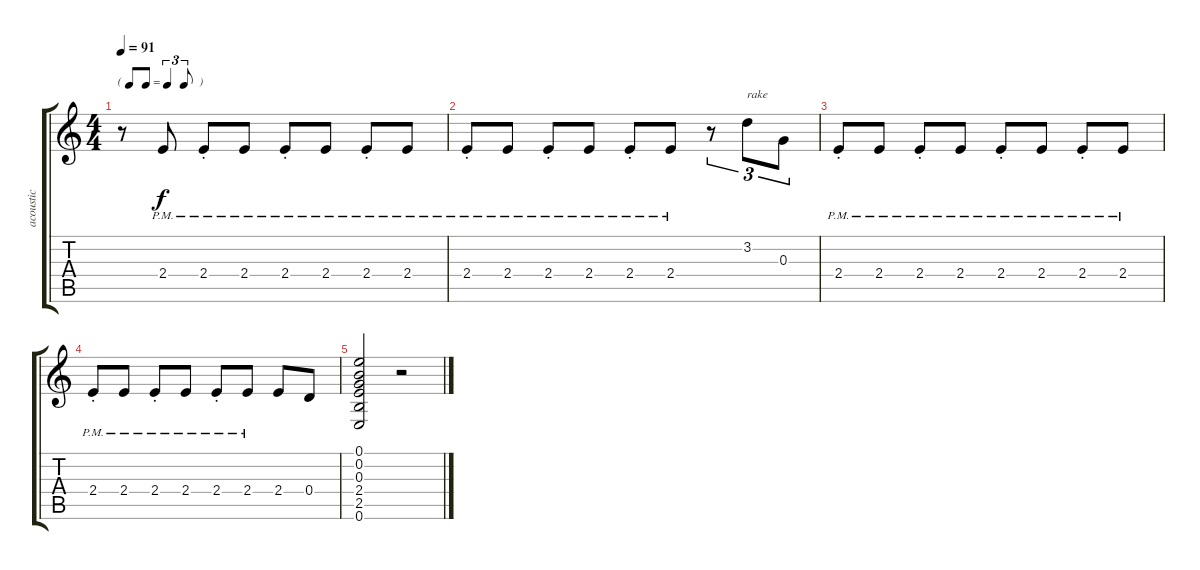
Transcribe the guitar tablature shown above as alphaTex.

\track ("acoustic" "acoustic") {instrument acousticguitarsteel}
\staff {score tabs}
\tuning (E4 B3 G3 D3 A2 E2) {hide}
\ts (4 4)
\tf triplet8th
\tempo 91
\clef g2
\ks c
r.8{dy f} 2.4{pm}.8 2.4{pm st}.8 2.4{pm}.8 2.4{pm st}.8 2.4{pm}.8 2.4{pm st}.8 2.4{pm}.8 |
2.4{pm st}.8 2.4{pm}.8 2.4{pm st}.8 2.4{pm}.8 2.4{pm st}.8 2.4{pm}.8 r.8{tu (3 2)} 3.2.8{tu (3 2) txt "rake"} 0.3.8{tu (3 2)} |
2.4{pm st}.8 2.4{pm}.8 2.4{pm st}.8 2.4{pm}.8 2.4{pm st}.8 2.4{pm}.8 2.4{pm st}.8 2.4{pm}.8 |
2.4{pm st}.8 2.4{pm}.8 2.4{pm st}.8 2.4{pm}.8 2.4{pm st}.8 2.4{pm}.8 2.4.8 0.4.8 |
(0.1 0.2 0.3 2.4 2.5 0.6).2 r.2
